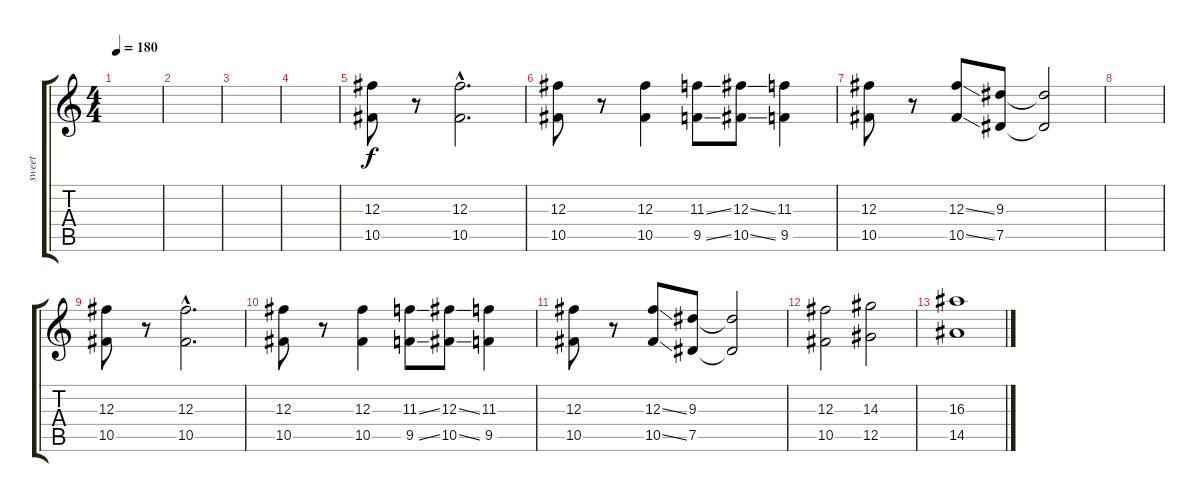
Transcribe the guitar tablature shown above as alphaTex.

\track ("sweet" "sweet") {instrument distortionguitar}
\staff {score tabs}
\tuning (Eb4 Bb3 Gb3 Db3 Ab2 Eb2) {hide}
\ts (4 4)
\tempo 180
\clef g2
\ks c
|
|
|
|
(12.3 10.5).8 r.8 (12.3{hac} 10.5{hac}).2{d} |
(12.3 10.5).8 r.8 (12.3 10.5).4 (11.3{ss} 9.5{ss}).8 (12.3{ss} 10.5{ss}).8 (11.3 9.5).4 |
(12.3 10.5).8 r.8 (12.3{ss} 10.5{ss}).8 (9.3 7.5).8 (9.3{t} 7.5{t}).2 |
|
(12.3 10.5).8 r.8 (12.3{hac} 10.5{hac}).2{d} |
(12.3 10.5).8 r.8 (12.3 10.5).4 (11.3{ss} 9.5{ss}).8 (12.3{ss} 10.5{ss}).8 (11.3 9.5).4 |
(12.3 10.5).8 r.8 (12.3{ss} 10.5{ss}).8 (9.3 7.5).8 (9.3{t} 7.5{t}).2 |
(12.3 10.5).2 (14.3 12.5).2 |
(16.3 14.5).1
